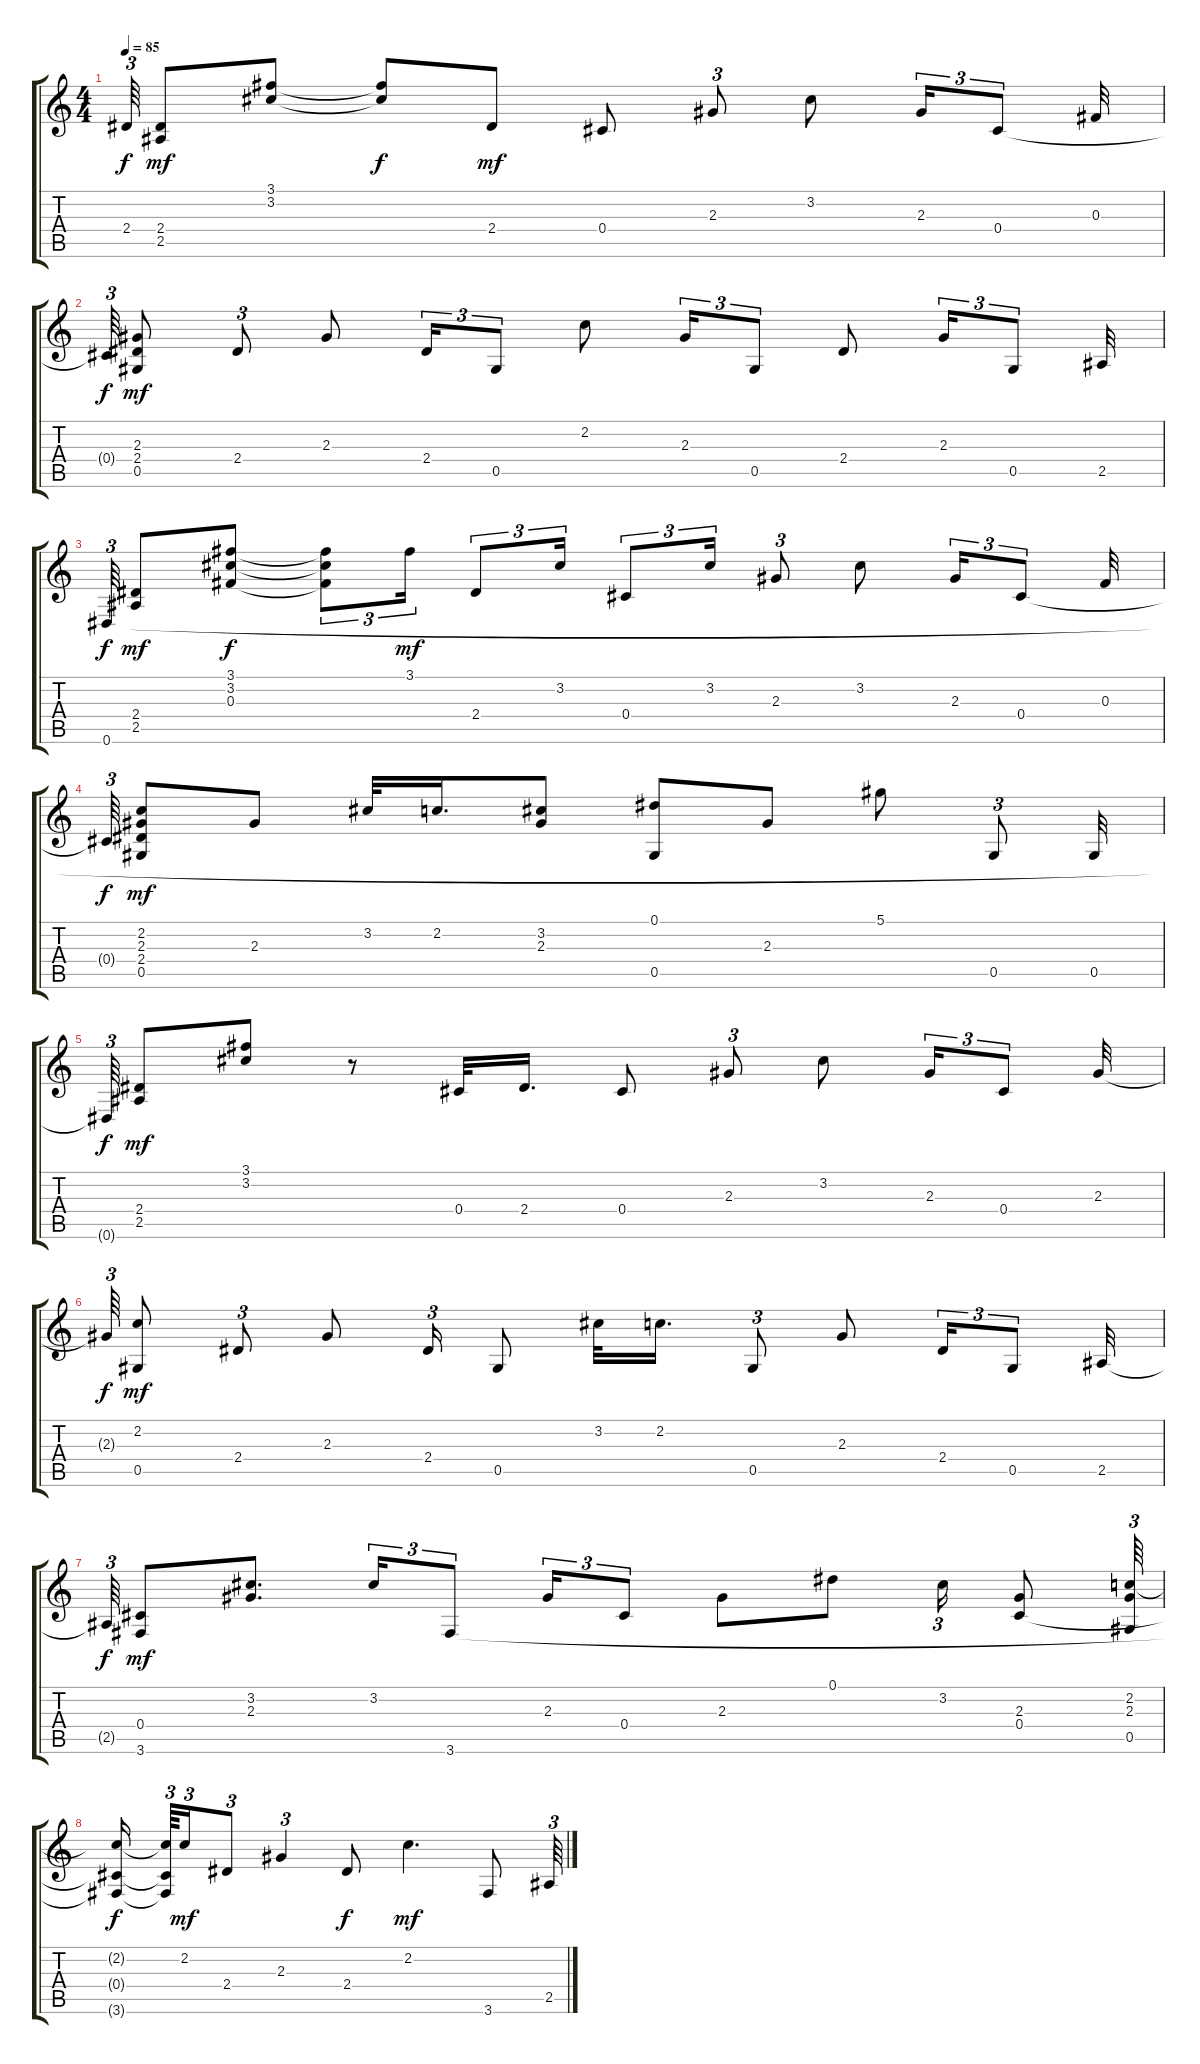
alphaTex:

\track "" {instrument acousticguitarnylon}
\staff {score tabs}
\tuning (Eb4 Bb3 Gb3 Db3 Ab2 Eb2) {hide}
\ts (4 4)
\tempo 85
\clef g2
\ks c
2.4{t}.64{tu (3 2) dy f} (2.4 2.5).8{dy mf} (3.1 3.2).8 (3.1{t} 3.2{t}).8{dy f} 2.4.8{dy mf} 0.4.8 2.3.8{tu (3 2)} 3.2.8 2.3.16{tu (3 2)} 0.4.8{tu (3 2)} 0.3.32 |
0.4{t}.64{tu (3 2) dy f} (2.3 2.4 0.5).8{dy mf} 2.4.8{tu (3 2)} 2.3.8 2.4.16{tu (3 2)} 0.5.8{tu (3 2)} 2.2.8 2.3.16{tu (3 2)} 0.5.8{tu (3 2)} 2.4.8 2.3.16{tu (3 2)} 0.5.8{tu (3 2)} 2.5.32 |
0.6.64{tu (3 2) dy f} (2.4 2.5).8{dy mf} (3.1 3.2 0.3).8{dy f} (3.1{t} 3.2{t} 0.3{t}).8{tu (3 2)} 3.1.16{tu (3 2) dy mf} 2.4.8{tu (3 2)} 3.2.16{tu (3 2)} 0.4.8{tu (3 2)} 3.2.16{tu (3 2)} 2.3.8{tu (3 2)} 3.2.8 2.3.16{tu (3 2)} 0.4.8{tu (3 2)} 0.3.32 |
0.4{t}.64{tu (3 2) dy f} (2.2 2.3 2.4 0.5).8{dy mf} 2.3.8 3.2.32 2.2.16{d} (3.2 2.3).8 (0.1 0.5).8 2.3.8 5.1.8 0.5.8{tu (3 2)} 0.5.32 |
0.6{t}.64{tu (3 2) dy f} (2.4 2.5).8{dy mf} (3.1 3.2).8 r.8 0.4.32 2.4.16{d} 0.4.8 2.3.8{tu (3 2)} 3.2.8 2.3.16{tu (3 2)} 0.4.8{tu (3 2)} 2.3.32 |
2.3{t}.64{tu (3 2) dy f} (2.2 0.5).8{dy mf} 2.4.8{tu (3 2)} 2.3.8 2.4.16{tu (3 2)} 0.5.8 3.2.32 2.2.16{d} 0.5.8{tu (3 2)} 2.3.8 2.4.16{tu (3 2)} 0.5.8{tu (3 2)} 2.5.32 |
2.5{t}.64{tu (3 2) dy f} (0.4 3.6).8{dy mf} (3.2 2.3).8{d} 3.2.16{tu (3 2)} 3.6.8{tu (3 2)} 2.3.16{tu (3 2)} 0.4.8{tu (3 2)} 2.3.8 0.1.8 3.2.16{tu (3 2)} (2.3 0.4).8 (2.2 2.3 0.5).64{tu (3 2)} |
(2.2{t} 0.4{t} 3.6{t}).16{dy f} (2.2{t} 0.4{t} 3.6{t}).64{tu (3 2)} 2.2.16{tu (3 2) dy mf} 2.4.8{tu (3 2)} 2.3.4{tu (3 2)} 2.4.8{dy f} 2.2.4{d dy mf} 3.6.8 2.5.64{tu (3 2)}
